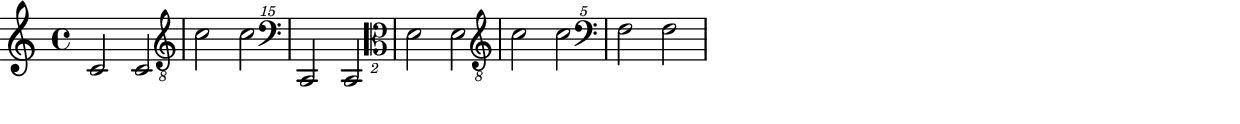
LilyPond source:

%% Generated by lilypond-book.py
%% Options: [exampleindent=10.16\mm,fragment,indent=0\mm,line-width=160\mm,quote,relative=1]
\include "lilypond-book-preamble.ly"


% ****************************************************************
% Start cut-&-pastable-section
% ****************************************************************



\paper {
  indent = 0\mm
  line-width = 160\mm
  % offset the left padding, also add 1mm as lilypond creates cropped
  % images with a little space on the right
  line-width = #(- line-width (* mm  3.000000) (* mm 1))
  line-width = 160\mm - 2.0 * 10.16\mm
  % offset the left padding, also add 1mm as lilypond creates cropped
  % images with a little space on the right
  line-width = #(- line-width (* mm  3.000000) (* mm 1))
}

\layout {
  
}



\relative c'
{


% ****************************************************************
% ly snippet contents follows:
% ****************************************************************
\sourcefileline 1165
\clef treble
c2 c
\clef "treble_8"
c2 c
\clef "bass^15"
c2 c
\clef "alto_2"
c2 c
\clef "G_8"
c2 c
\clef "F^5"
c2 c



% ****************************************************************
% end ly snippet
% ****************************************************************
}
